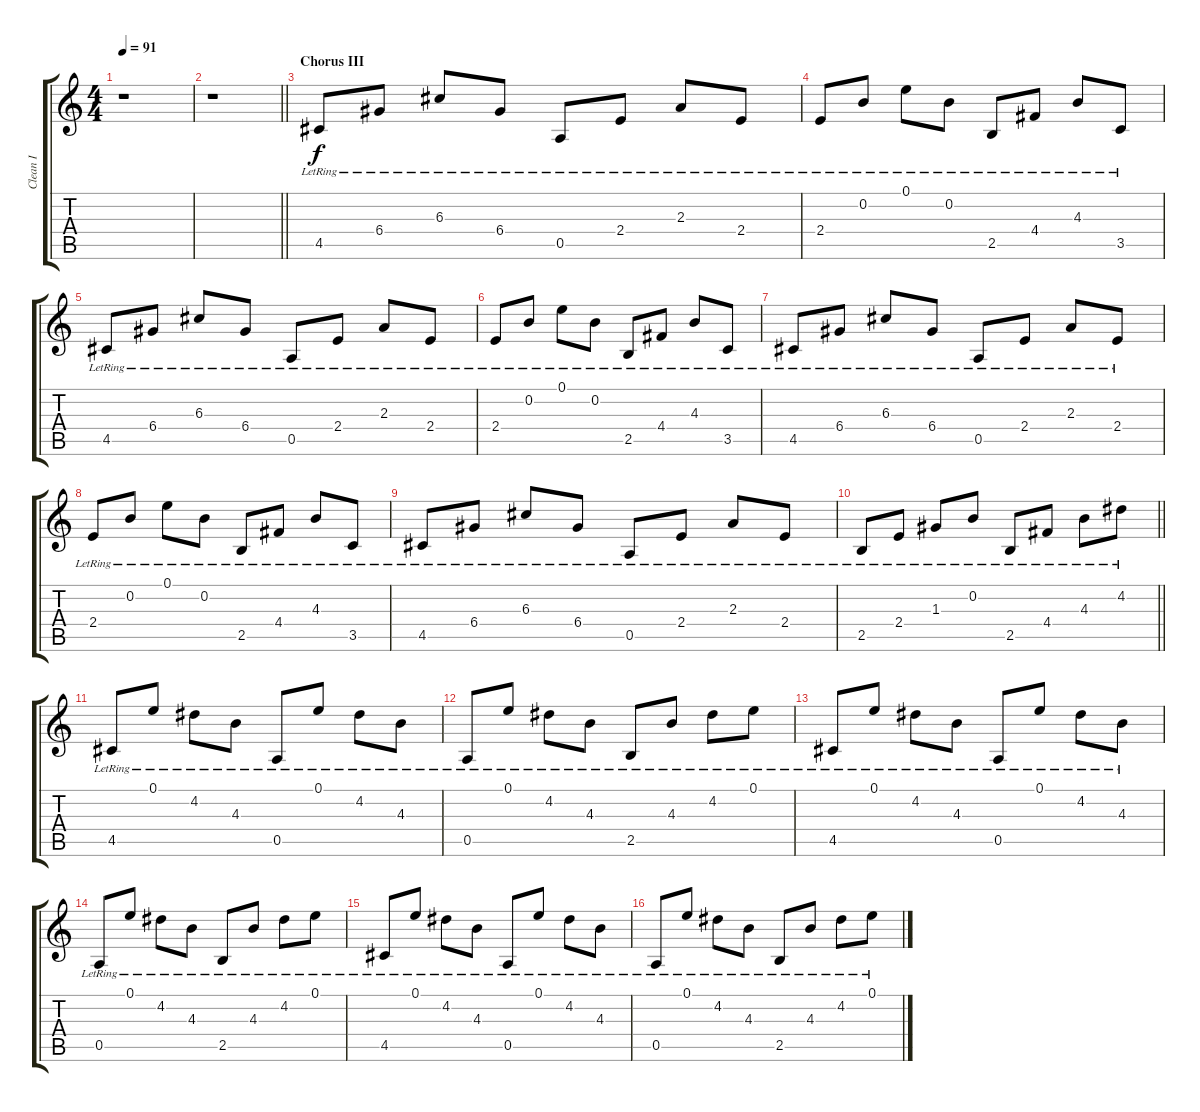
\track ("Clean I" "Clean I") {instrument electricguitarclean}
\staff {score tabs}
\tuning (E4 B3 G3 D3 A2 E2) {hide}
\ts (4 4)
\tempo 91
\clef g2
\ks c
r.1{dy f} |
\barLineRight lightlight
r.1 |
\section ("" "Chorus III")
4.5{lr}.8 6.4{lr}.8 6.3{lr}.8 6.4{lr}.8 0.5{lr}.8 2.4{lr}.8 2.3{lr}.8 2.4{lr}.8 |
2.4{lr}.8 0.2{lr}.8 0.1{lr}.8 0.2{lr}.8 2.5{lr}.8 4.4{lr}.8 4.3{lr}.8 3.5{lr}.8 |
4.5{lr}.8 6.4{lr}.8 6.3{lr}.8 6.4{lr}.8 0.5{lr}.8 2.4{lr}.8 2.3{lr}.8 2.4{lr}.8 |
2.4{lr}.8 0.2{lr}.8 0.1{lr}.8 0.2{lr}.8 2.5{lr}.8 4.4{lr}.8 4.3{lr}.8 3.5{lr}.8 |
4.5{lr}.8 6.4{lr}.8 6.3{lr}.8 6.4{lr}.8 0.5{lr}.8 2.4{lr}.8 2.3{lr}.8 2.4{lr}.8 |
2.4{lr}.8 0.2{lr}.8 0.1{lr}.8 0.2{lr}.8 2.5{lr}.8 4.4{lr}.8 4.3{lr}.8 3.5{lr}.8 |
4.5{lr}.8 6.4{lr}.8 6.3{lr}.8 6.4{lr}.8 0.5{lr}.8 2.4{lr}.8 2.3{lr}.8 2.4{lr}.8 |
\barLineRight lightlight
2.5{lr}.8 2.4{lr}.8 1.3{lr}.8 0.2{lr}.8 2.5{lr}.8 4.4{lr}.8 4.3{lr}.8 4.2{lr}.8 |
4.5{lr}.8 0.1{lr}.8 4.2{lr}.8 4.3{lr}.8 0.5{lr}.8 0.1{lr}.8 4.2{lr}.8 4.3{lr}.8 |
0.5{lr}.8 0.1{lr}.8 4.2{lr}.8 4.3{lr}.8 2.5{lr}.8 4.3{lr}.8 4.2{lr}.8 0.1{lr}.8 |
4.5{lr}.8 0.1{lr}.8 4.2{lr}.8 4.3{lr}.8 0.5{lr}.8 0.1{lr}.8 4.2{lr}.8 4.3{lr}.8 |
0.5{lr}.8 0.1{lr}.8 4.2{lr}.8 4.3{lr}.8 2.5{lr}.8 4.3{lr}.8 4.2{lr}.8 0.1{lr}.8 |
4.5{lr}.8 0.1{lr}.8 4.2{lr}.8 4.3{lr}.8 0.5{lr}.8 0.1{lr}.8 4.2{lr}.8 4.3{lr}.8 |
0.5{lr}.8 0.1{lr}.8 4.2{lr}.8 4.3{lr}.8 2.5{lr}.8 4.3{lr}.8 4.2{lr}.8 0.1{lr}.8
